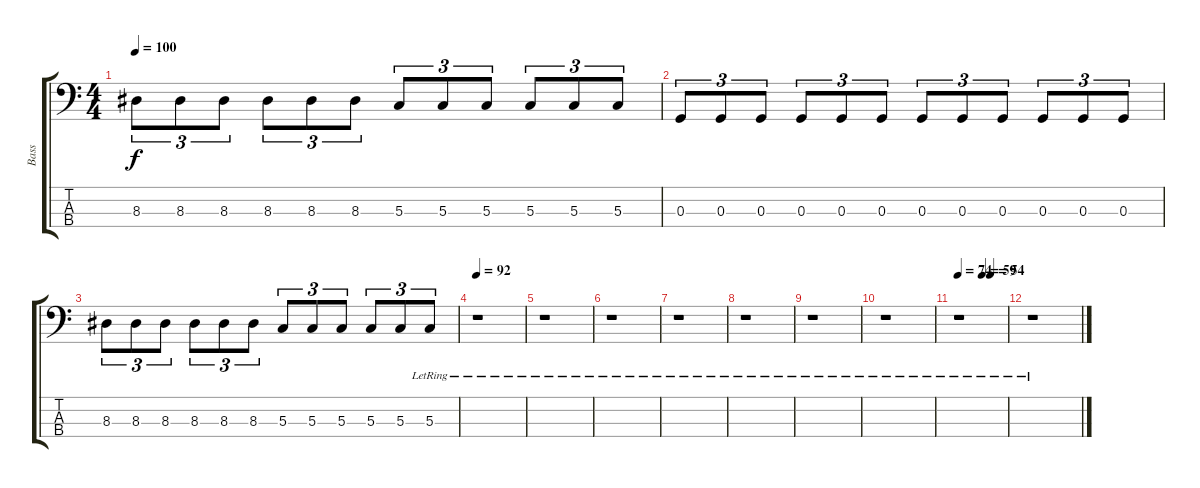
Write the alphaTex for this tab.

\track ("Bass" "Bass") {instrument electricbassfinger}
\staff {score tabs}
\tuning (F2 C2 G1 D1) {hide}
\ts (4 4)
\tempo 100
\clef f4
\ks c
8.3.8{tu (3 2) dy f} 8.3.8{tu (3 2)} 8.3.8{tu (3 2)} 8.3.8{tu (3 2)} 8.3.8{tu (3 2)} 8.3.8{tu (3 2)} 5.3.8{tu (3 2)} 5.3.8{tu (3 2)} 5.3.8{tu (3 2)} 5.3.8{tu (3 2)} 5.3.8{tu (3 2)} 5.3.8{tu (3 2)} |
0.3.8{tu (3 2)} 0.3.8{tu (3 2)} 0.3.8{tu (3 2)} 0.3.8{tu (3 2)} 0.3.8{tu (3 2)} 0.3.8{tu (3 2)} 0.3.8{tu (3 2)} 0.3.8{tu (3 2)} 0.3.8{tu (3 2)} 0.3.8{tu (3 2)} 0.3.8{tu (3 2)} 0.3.8{tu (3 2)} |
8.3.8{tu (3 2)} 8.3.8{tu (3 2)} 8.3.8{tu (3 2)} 8.3.8{tu (3 2)} 8.3.8{tu (3 2)} 8.3.8{tu (3 2)} 5.3.8{tu (3 2)} 5.3.8{tu (3 2)} 5.3.8{tu (3 2)} 5.3.8{tu (3 2)} 5.3.8{tu (3 2)} 5.3{lr}.8{tu (3 2)} |
\tempo 92
r.1 |
r.1 |
r.1 |
r.1 |
r.1 |
r.1 |
r.1 |
\tempo 74
\tempo (59 0.5)
\tempo (54 0.6666666666666666)
r.1 |
r.1
